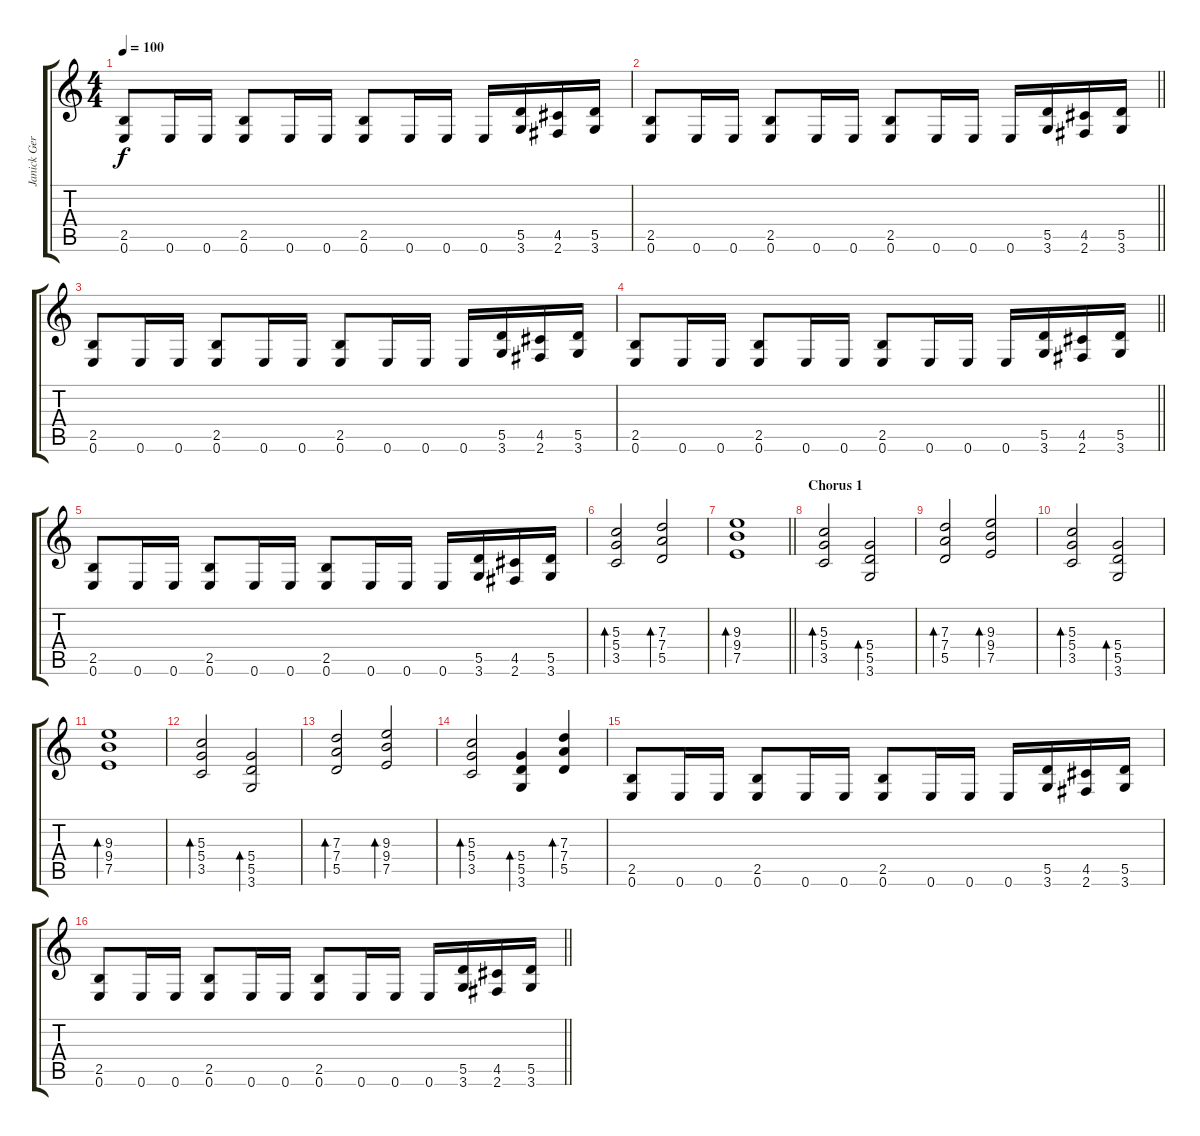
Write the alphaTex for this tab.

\track ("Janick Gers" "Janick Ger") {instrument distortionguitar}
\staff {score tabs}
\tuning (E4 B3 G3 D3 A2 E2) {hide}
\ts (4 4)
\tempo 100
\clef g2
\ks c
(2.5 0.6).8{dy f} 0.6.16 0.6.16 (2.5 0.6).8 0.6.16 0.6.16 (2.5 0.6).8 0.6.16 0.6.16 0.6.16 (5.5 3.6).16 (4.5 2.6).16 (5.5 3.6).16 |
\barLineRight lightlight
(2.5 0.6).8 0.6.16 0.6.16 (2.5 0.6).8 0.6.16 0.6.16 (2.5 0.6).8 0.6.16 0.6.16 0.6.16 (5.5 3.6).16 (4.5 2.6).16 (5.5 3.6).16 |
(2.5 0.6).8 0.6.16 0.6.16 (2.5 0.6).8 0.6.16 0.6.16 (2.5 0.6).8 0.6.16 0.6.16 0.6.16 (5.5 3.6).16 (4.5 2.6).16 (5.5 3.6).16 |
\barLineRight lightlight
(2.5 0.6).8 0.6.16 0.6.16 (2.5 0.6).8 0.6.16 0.6.16 (2.5 0.6).8 0.6.16 0.6.16 0.6.16 (5.5 3.6).16 (4.5 2.6).16 (5.5 3.6).16 |
(2.5 0.6).8 0.6.16 0.6.16 (2.5 0.6).8 0.6.16 0.6.16 (2.5 0.6).8 0.6.16 0.6.16 0.6.16 (5.5 3.6).16 (4.5 2.6).16 (5.5 3.6).16 |
(5.3 5.4 3.5).2{bd 240 instrument electricguitarclean} (7.3 7.4 5.5).2{bd 240} |
\barLineRight lightlight
(9.3 9.4 7.5).1{bd 240} |
\section ("" "Chorus 1")
(5.3 5.4 3.5).2{bd 240} (5.4 5.5 3.6).2{bd 240} |
(7.3 7.4 5.5).2{bd 240} (9.3 9.4 7.5).2{bd 240} |
(5.3 5.4 3.5).2{bd 240} (5.4 5.5 3.6).2{bd 240} |
(9.3 9.4 7.5).1{bd 240} |
(5.3 5.4 3.5).2{bd 240} (5.4 5.5 3.6).2{bd 240} |
(7.3 7.4 5.5).2{bd 240} (9.3 9.4 7.5).2{bd 240} |
(5.3 5.4 3.5).2{bd 240} (5.4 5.5 3.6).4{bd 240} (7.3 7.4 5.5).4{bd 240} |
(2.5 0.6).8{instrument distortionguitar} 0.6.16 0.6.16 (2.5 0.6).8 0.6.16 0.6.16 (2.5 0.6).8 0.6.16 0.6.16 0.6.16 (5.5 3.6).16 (4.5 2.6).16 (5.5 3.6).16 |
\barLineRight lightlight
(2.5 0.6).8 0.6.16 0.6.16 (2.5 0.6).8 0.6.16 0.6.16 (2.5 0.6).8 0.6.16 0.6.16 0.6.16 (5.5 3.6).16 (4.5 2.6).16 (5.5 3.6).16
